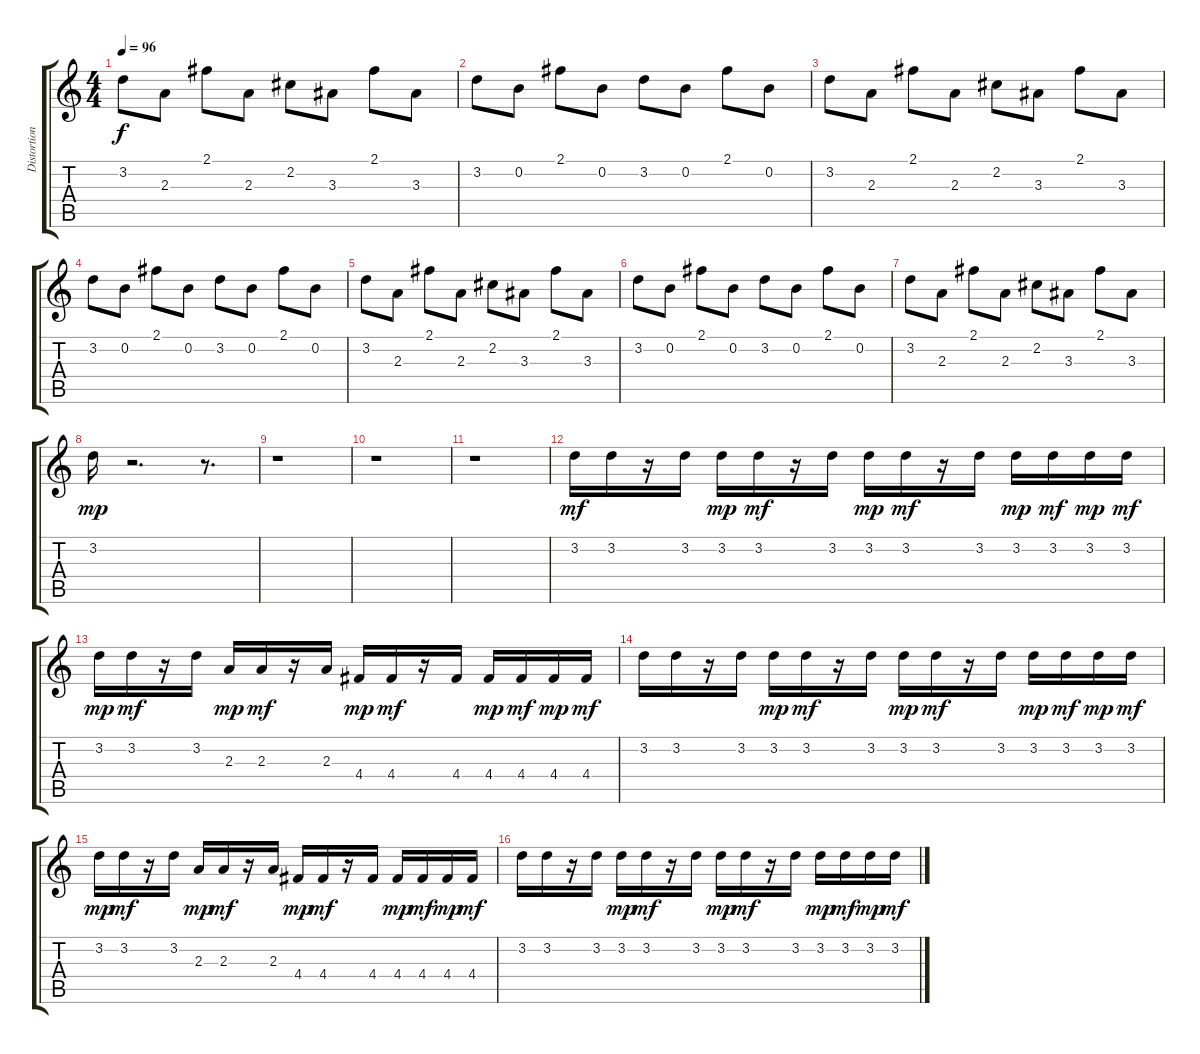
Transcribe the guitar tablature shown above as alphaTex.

\track ("Distortion (R)" "Distortion") {instrument overdrivenguitar}
\staff {score tabs}
\tuning (E4 B3 G3 D3 A2 E2) {hide}
\ts (4 4)
\tempo 96
\clef g2
\ks c
3.2.8{dy f} 2.3.8 2.1.8 2.3.8 2.2.8 3.3.8 2.1.8 3.3.8 |
3.2.8 0.2.8 2.1.8 0.2.8 3.2.8 0.2.8 2.1.8 0.2.8 |
3.2.8 2.3.8 2.1.8 2.3.8 2.2.8 3.3.8 2.1.8 3.3.8 |
3.2.8 0.2.8 2.1.8 0.2.8 3.2.8 0.2.8 2.1.8 0.2.8 |
3.2.8 2.3.8 2.1.8 2.3.8 2.2.8 3.3.8 2.1.8 3.3.8 |
3.2.8 0.2.8 2.1.8 0.2.8 3.2.8 0.2.8 2.1.8 0.2.8 |
3.2.8 2.3.8 2.1.8 2.3.8 2.2.8 3.3.8 2.1.8 3.3.8 |
3.2.16{dy mp} r.2{d} r.8{d} |
r.1 |
r.1 |
r.1 |
3.2.16{dy mf} 3.2.16 r.16 3.2.16 3.2.16{dy mp} 3.2.16{dy mf} r.16 3.2.16 3.2.16{dy mp} 3.2.16{dy mf} r.16 3.2.16 3.2.16{dy mp} 3.2.16{dy mf} 3.2.16{dy mp} 3.2.16{dy mf} |
3.2.16{dy mp} 3.2.16{dy mf} r.16 3.2.16 2.3.16{dy mp} 2.3.16{dy mf} r.16 2.3.16 4.4.16{dy mp} 4.4.16{dy mf} r.16 4.4.16 4.4.16{dy mp} 4.4.16{dy mf} 4.4.16{dy mp} 4.4.16{dy mf} |
3.2.16 3.2.16 r.16 3.2.16 3.2.16{dy mp} 3.2.16{dy mf} r.16 3.2.16 3.2.16{dy mp} 3.2.16{dy mf} r.16 3.2.16 3.2.16{dy mp} 3.2.16{dy mf} 3.2.16{dy mp} 3.2.16{dy mf} |
3.2.16{dy mp} 3.2.16{dy mf} r.16 3.2.16 2.3.16{dy mp} 2.3.16{dy mf} r.16 2.3.16 4.4.16{dy mp} 4.4.16{dy mf} r.16 4.4.16 4.4.16{dy mp} 4.4.16{dy mf} 4.4.16{dy mp} 4.4.16{dy mf} |
3.2.16 3.2.16 r.16 3.2.16 3.2.16{dy mp} 3.2.16{dy mf} r.16 3.2.16 3.2.16{dy mp} 3.2.16{dy mf} r.16 3.2.16 3.2.16{dy mp} 3.2.16{dy mf} 3.2.16{dy mp} 3.2.16{dy mf}
